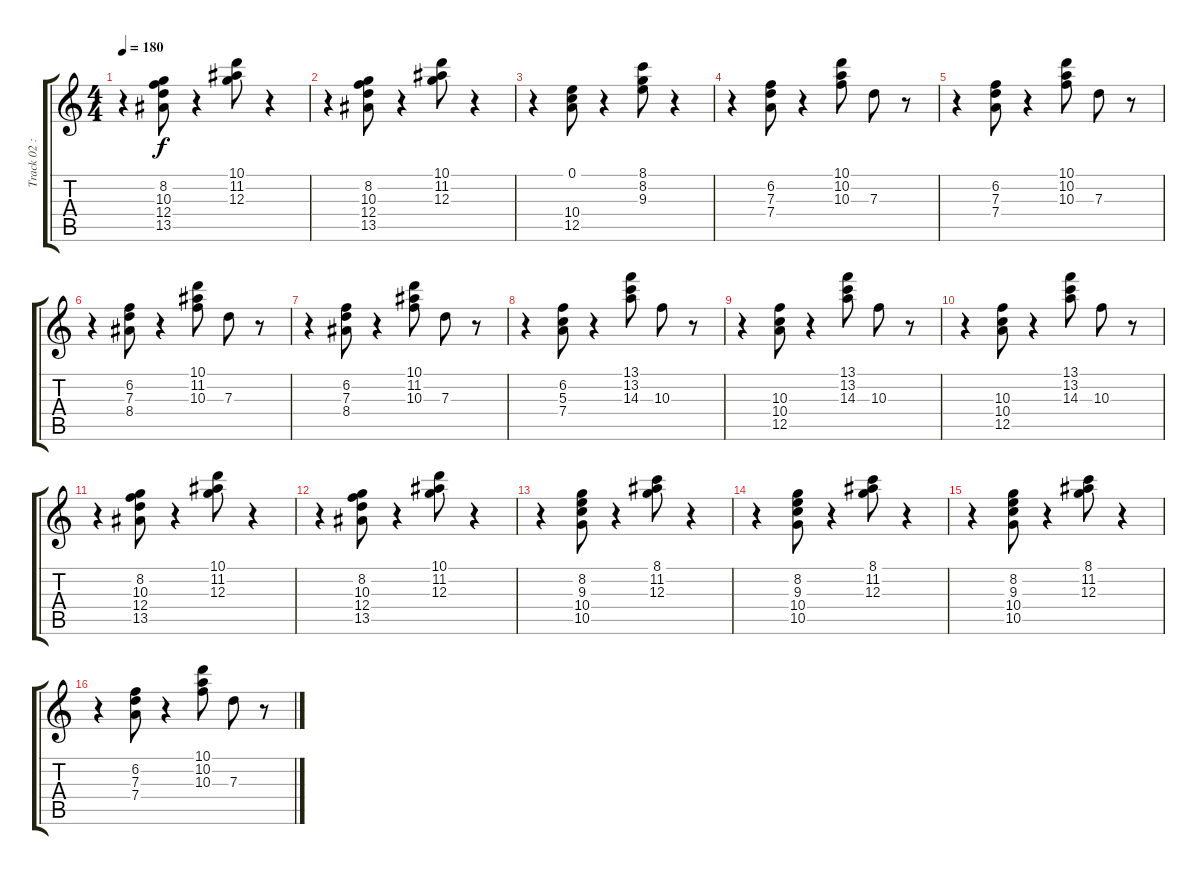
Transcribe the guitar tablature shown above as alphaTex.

\track ("Track 02 : unspecified" "Track 02 :") {instrument electricguitarclean}
\staff {score tabs}
\tuning (E4 B3 G3 D3 A2 E2) {hide}
\ts (4 4)
\tempo 180
\clef g2
\ks c
r.4{dy f} (8.2 10.3 12.4 13.5).8 r.4 (10.1 11.2 12.3).8 r.4 |
r.4 (8.2 10.3 12.4 13.5).8 r.4 (10.1 11.2 12.3).8 r.4 |
r.4 (0.1 10.4 12.5).8 r.4 (8.1 8.2 9.3).8 r.4 |
r.4 (6.2 7.3 7.4).8 r.4 (10.1 10.2 10.3).8 7.3.8 r.8 |
r.4 (6.2 7.3 7.4).8 r.4 (10.1 10.2 10.3).8 7.3.8 r.8 |
r.4 (6.2 7.3 8.4).8 r.4 (10.1 11.2 10.3).8 7.3.8 r.8 |
r.4 (6.2 7.3 8.4).8 r.4 (10.1 11.2 10.3).8 7.3.8 r.8 |
r.4 (6.2 5.3 7.4).8 r.4 (13.1 13.2 14.3).8 10.3.8 r.8 |
r.4 (10.3 10.4 12.5).8 r.4 (13.1 13.2 14.3).8 10.3.8 r.8 |
r.4 (10.3 10.4 12.5).8 r.4 (13.1 13.2 14.3).8 10.3.8 r.8 |
r.4 (8.2 10.3 12.4 13.5).8 r.4 (10.1 11.2 12.3).8 r.4 |
r.4 (8.2 10.3 12.4 13.5).8 r.4 (10.1 11.2 12.3).8 r.4 |
r.4 (8.2 9.3 10.4 10.5).8 r.4 (8.1 11.2 12.3).8 r.4 |
r.4 (8.2 9.3 10.4 10.5).8 r.4 (8.1 11.2 12.3).8 r.4 |
r.4 (8.2 9.3 10.4 10.5).8 r.4 (8.1 11.2 12.3).8 r.4 |
r.4 (6.2 7.3 7.4).8 r.4 (10.1 10.2 10.3).8 7.3.8 r.8
